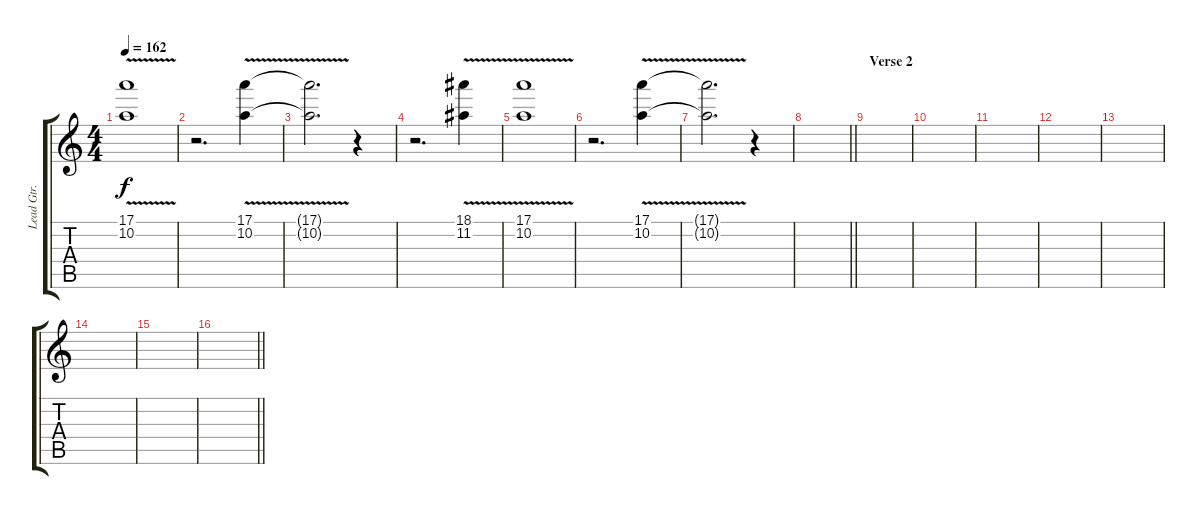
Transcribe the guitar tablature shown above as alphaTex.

\track ("Lead Gtr." "Lead Gtr.") {instrument distortionguitar}
\staff {score tabs}
\tuning (E4 B3 G3 D3 A2 D2) {hide}
\ts (4 4)
\section ("" "")
\tempo 162
\clef g2
\ks c
(17.1{v} 10.2{v}).1{dy f} |
r.2{d} (17.1{v} 10.2{v}).4 |
(17.1{t} 10.2{t}).2{d} r.4 |
r.2{d} (18.1{v} 11.2).4 |
(17.1{v} 10.2{v}).1 |
r.2{d} (17.1{v} 10.2{v}).4 |
(17.1{t} 10.2{t}).2{d} r.4 |
\barLineRight lightlight
|
\section ("" "Verse 2")
|
|
|
|
|
|
|
\barLineRight lightlight
